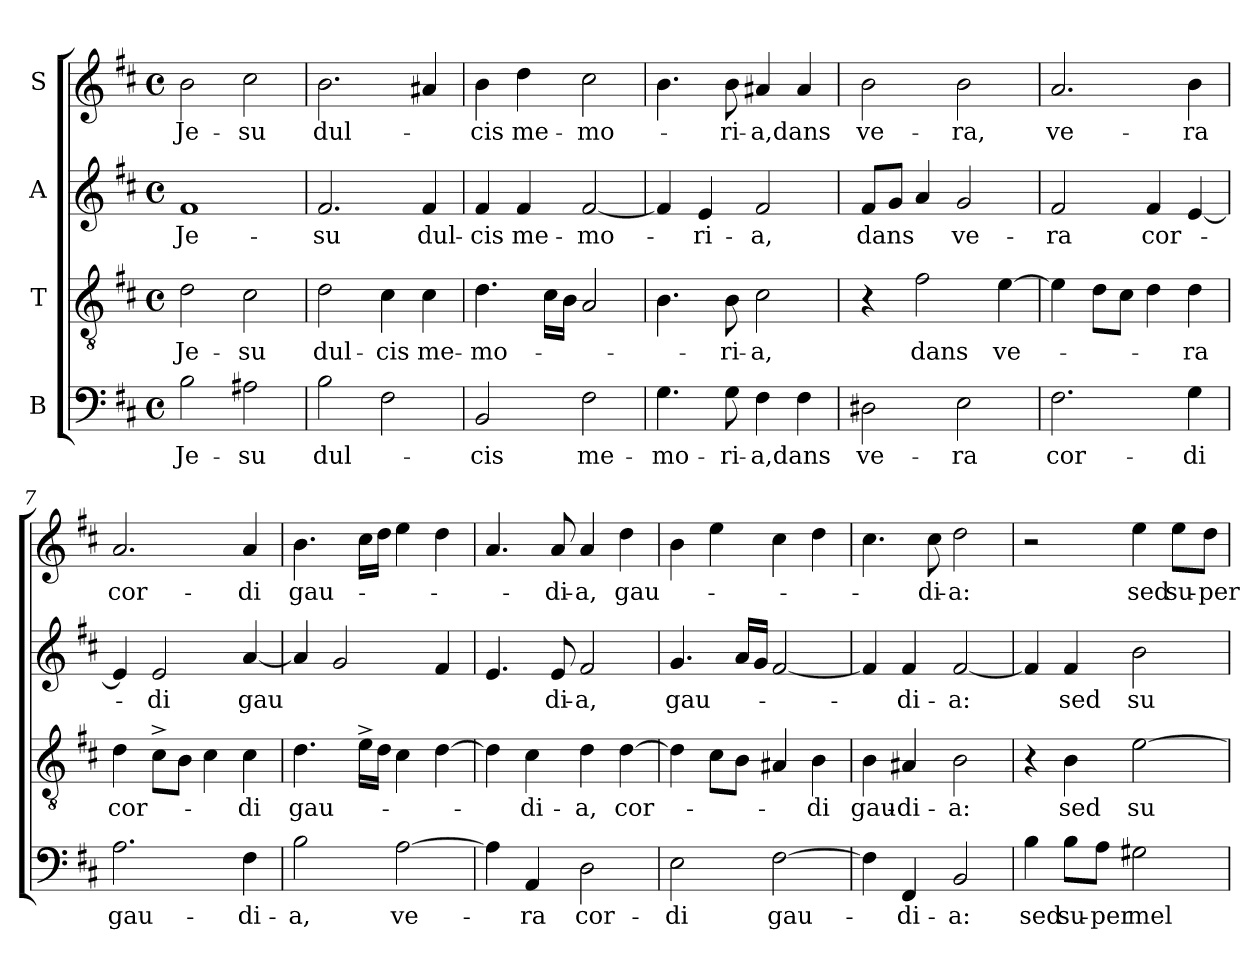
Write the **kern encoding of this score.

**kern	**text	**kern	**text	**kern	**text	**kern	**text
*part4	*part4	*part3	*part3	*part2	*part2	*part1	*part1
*staff4	*staff4	*staff3	*staff3	*staff2	*staff2	*staff1	*staff1
*I"B	*	*I"T	*	*I"A	*	*I"S	*
*clefF4	*	*clefGv2	*	*clefG2	*	*clefG2	*
*k[f#c#]	*	*k[f#c#]	*	*k[f#c#]	*	*k[f#c#]	*
*D:	*	*D:	*	*D:	*	*D:	*
*M4/4	*	*M4/4	*	*M4/4	*	*M4/4	*
*met(c)	*	*met(c)	*	*met(c)	*	*met(c)	*
=1	=1	=1	=1	=1	=1	=1	=1
!	!LO:LY:b	!	!LO:LY:b	!	!LO:LY:b	!	!LO:LY:b
2B\	Je-	2d\	Je-	1f#	Je-	2b\	Je-
!	!LO:LY:b	!	!LO:LY:b	!	!	!	!LO:LY:b
2A#X\	-su	2c#\	-su	.	.	2cc#\	-su
=2	=2	=2	=2	=2	=2	=2	=2
!	!LO:LY:b	!	!LO:LY:b	!	!LO:LY:b	!	!LO:LY:b
2B\	dul-	2d\	dul-	2.f#/	-su	2.b\	dul-
!	!	!	!LO:LY:b	!	!	!	!
2F#\	.	4c#\	-cis	.	.	.	.
!	!	!	!LO:LY:b	!	!LO:LY:b	!	!
.	.	4c#\	me-	4f#/	dul-	4a#X/	.
=3	=3	=3	=3	=3	=3	=3	=3
!	!LO:LY:b	!	!LO:LY:b	!	!LO:LY:b	!	!LO:LY:b
2BB/	-cis	4.d\	-mo-	4f#/	-cis	4b\	-cis
!	!	!	!	!	!LO:LY:b	!	!LO:LY:b
.	.	.	.	4f#/	me-	4dd\	me-
.	.	16c#\LL	.	.	.	.	.
.	.	16B\JJ	.	.	.	.	.
!	!LO:LY:b	!	!	!	!LO:LY:b	!	!LO:LY:b
2F#\	me-	2A/	.	[<2f#/	-mo-	2cc#\	-mo-
=4	=4	=4	=4	=4	=4	=4	=4
!	!LO:LY:b	!	!	!	!	!	!
4.G\	-mo-	4.B\	.	4f#/]	.	4.b\	.
!	!	!	!	!	!LO:LY:b	!	!
.	.	.	.	4e/	-ri-	.	.
!	!LO:LY:b	!	!LO:LY:b	!	!	!	!LO:LY:b
8G\	-ri-	8B\	-ri-	.	.	8b\	-ri-
!	!LO:LY:b	!	!LO:LY:b	!	!LO:LY:b	!	!LO:LY:b
4F#\	-a,dans	2c#\	-a,	2f#/	-a,	4a#X/	-a,dans
4F#\	.	.	.	.	.	4a#/	.
=5	=5	=5	=5	=5	=5	=5	=5
!	!LO:LY:b	!	!	!	!LO:LY:b	!	!LO:LY:b
2D#X\	ve-	4r	.	8f#/L	dans	2b\	ve-
.	.	.	.	8g/J	.	.	.
!	!	!	!LO:LY:b	!	!	!	!
.	.	2f#\	dans	4a/	.	.	.
!	!LO:LY:b	!	!	!	!LO:LY:b	!	!LO:LY:b
2E\	-ra	.	.	2g/	ve-	2b\	-ra,
!	!	!	!LO:LY:b	!	!	!	!
.	.	[>4e\	ve-	.	.	.	.
=6	=6	=6	=6	=6	=6	=6	=6
!	!LO:LY:b	!	!	!	!LO:LY:b	!	!LO:LY:b
2.F#\	cor-	4e\]	.	2f#/	-ra	2.a/	ve-
.	.	8d\L	.	.	.	.	.
.	.	8c#\J	.	.	.	.	.
!	!	!	!	!	!LO:LY:b	!	!
.	.	4d\	.	4f#/	cor-	.	.
!	!LO:LY:b	!	!LO:LY:b	!	!	!	!LO:LY:b
4G\	-di	4d\	-ra	[<4e/	.	4b\	-ra
=7	=7	=7	=7	=7	=7	=7	=7
!	!LO:LY:b	!	!LO:LY:b	!	!	!	!LO:LY:b
2.A\	gau-	4d\	cor-	4e/]	.	2.a/	cor-
!	!	!	!	!	!LO:LY:b	!	!
.	.	8c#^<\L	.	2e/	-di	.	.
.	.	8B\J	.	.	.	.	.
.	.	4c#\	.	.	.	.	.
!	!LO:LY:b	!	!LO:LY:b	!	!LO:LY:b	!	!LO:LY:b
4F#\	-di-	4c#\	-di	[<4a/	gau	4a/	-di
!!LO:LB:g=z
=8	=8	=8	=8	=8	=8	=8	=8
!	!LO:LY:b	!	!LO:LY:b	!	!	!	!LO:LY:b
2B\	-a,	4.d\	gau-	4a/]	.	4.b\	gau-
.	.	.	.	2g/	.	.	.
.	.	16e^<\LL	.	.	.	16cc#\LL	.
.	.	16d\JJ	.	.	.	16dd\JJ	.
!	!LO:LY:b	!	!	!	!	!	!
[>2A\	ve-	4c#\	.	.	.	4ee\	.
.	.	[>4d\	.	4f#/	.	4dd\	.
=9	=9	=9	=9	=9	=9	=9	=9
4A\]	.	4d\]	.	4.e/	.	4.a/	.
!	!LO:LY:b	!	!LO:LY:b	!	!	!	!
4AA/	-ra	4c#\	-di-	.	.	.	.
!	!	!	!	!	!LO:LY:b	!	!LO:LY:b
.	.	.	.	8e/	di-	8a/	-di-
!	!LO:LY:b	!	!LO:LY:b	!	!LO:LY:b	!	!LO:LY:b
2D\	cor-	4d\	-a,	2f#/	-a,	4a/	-a,
!	!	!	!LO:LY:b	!	!	!	!LO:LY:b
.	.	[>4d\	cor-	.	.	4dd\	gau-
=10	=10	=10	=10	=10	=10	=10	=10
!	!LO:LY:b	!	!	!	!LO:LY:b	!	!
2E\	-di	4d\]	.	4.g/	gau-	4b\	.
.	.	8c#\L	.	.	.	4ee\	.
.	.	8B\J	.	16a/LL	.	.	.
.	.	.	.	16g/JJ	.	.	.
!	!LO:LY:b	!	!	!	!	!	!
[>2F#\	gau-	4A#X/	.	[<2f#/	.	4cc#\	.
!	!	!	!LO:LY:b	!	!	!	!
.	.	4B\	-di	.	.	4dd\	.
=11	=11	=11	=11	=11	=11	=11	=11
!	!	!	!LO:LY:b	!	!	!	!
4F#\]	.	4B\	gau-	4f#/]	.	4.cc#\	.
!	!LO:LY:b	!	!LO:LY:b:rj	!	!LO:LY:b	!	!
4FF#/	-di-	4A#X/	-di-	4f#/	-di-	.	.
!	!	!	!	!	!	!	!LO:LY:b
.	.	.	.	.	.	8cc#\	-di-
!	!LO:LY:b	!	!LO:LY:b	!	!LO:LY:b	!	!LO:LY:b
2BB/	-a:	2B\	-a:	[<2f#/	-a:	2dd\	-a:
=12	=12	=12	=12	=12	=12	=12	=12
!	!LO:LY:b	!	!	!	!	!	!
4B\	sed	4r	.	4f#/]	.	2r	.
!	!LO:LY:b	!	!LO:LY:b	!	!LO:LY:b	!	!
8B\L	su-	4B\	sed	4f#/	sed	.	.
!	!LO:LY:b:rj	!	!	!	!	!	!
8A\J	-per	.	.	.	.	.	.
!	!LO:LY:b	!	!LO:LY:b	!	!LO:LY:b	!	!LO:LY:b
2G#X\	mel	[>2e\	su-	2b\	su-	4ee\	sed
!	!	!	!	!	!	!	!LO:LY:b
.	.	.	.	.	.	8ee\L	su-
!	!	!	!	!	!	!	!LO:LY:b:rj
.	.	.	.	.	.	8dd\J	-per
=	=	=	=	=	=	=	=
*-	*-	*-	*-	*-	*-	*-	*-
